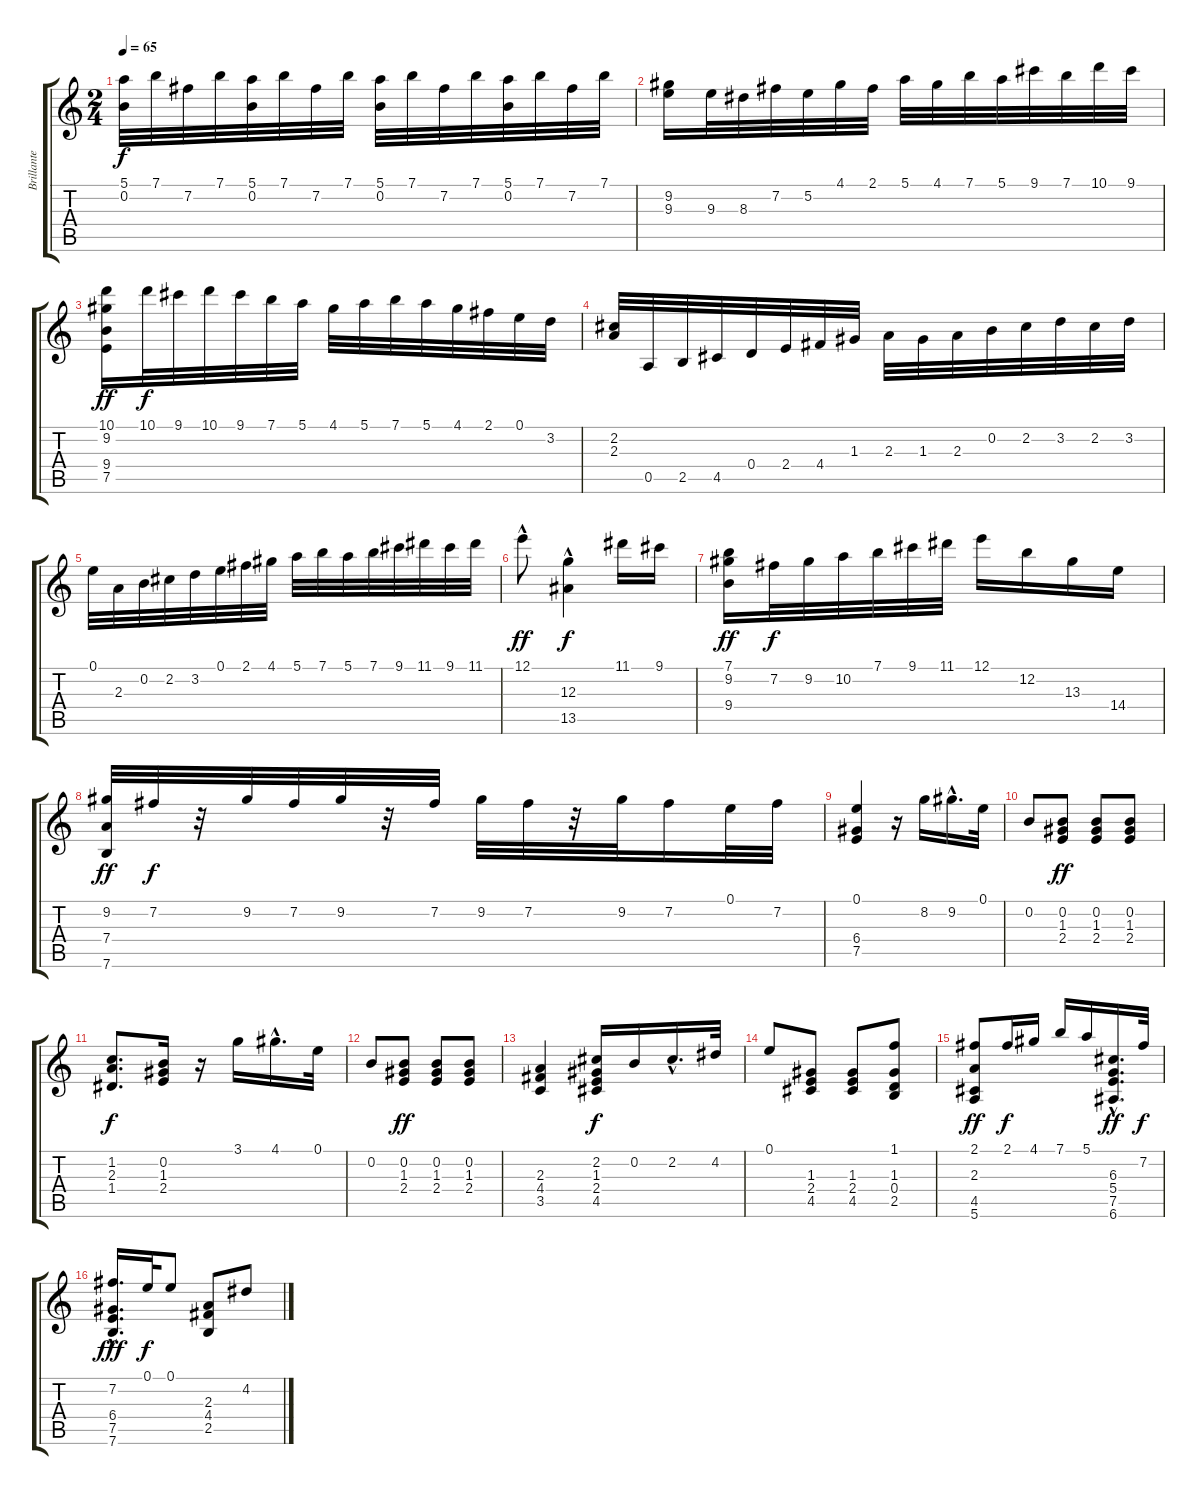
\track ("Brillante" "Brillante") {instrument acousticguitarnylon}
\staff {score tabs}
\tuning (E4 B3 G3 D3 A2 E2) {hide}
\ts (2 4)
\tempo 65
\clef g2
\ks c
(5.1 0.2).32{dy f} 7.1.32 7.2.32 7.1.32 (5.1 0.2).32 7.1.32 7.2.32 7.1.32 (5.1 0.2).32 7.1.32 7.2.32 7.1.32 (5.1 0.2).32 7.1.32 7.2.32 7.1.32 |
(9.2 9.3).16 9.3.32 8.3.32 7.2.32 5.2.32 4.1.32 2.1.32 5.1.32 4.1.32 7.1.32 5.1.32 9.1.32 7.1.32 10.1.32 9.1.32 |
(10.1 9.2 9.4 7.5).16{dy ff} 10.1.32{dy f} 9.1.32 10.1.32 9.1.32 7.1.32 5.1.32 4.1.32 5.1.32 7.1.32 5.1.32 4.1.32 2.1.32 0.1.32 3.2.32 |
(2.2 2.3).32 0.5.32 2.5.32 4.5.32 0.4.32 2.4.32 4.4.32 1.3.32 2.3.32 1.3.32 2.3.32 0.2.32 2.2.32 3.2.32 2.2.32 3.2.32 |
0.1.32 2.3.32 0.2.32 2.2.32 3.2.32 0.1.32 2.1.32 4.1.32 5.1.32 7.1.32 5.1.32 7.1.32 9.1.32 11.1.32 9.1.32 11.1.32 |
12.1{hac}.8{dy ff} (12.3{hac} 13.5{hac}).4{dy f} 11.1.16 9.1.16 |
(7.1 9.2 9.4).16{dy ff} 7.2.32{dy f} 9.2.32 10.2.32 7.1.32 9.1.32 11.1.32 12.1.16 12.2.16 13.3.16 14.4.16 |
(9.2 7.4 7.6).32{dy ff} 7.2.32{dy f} r.32 9.2.32 7.2.32 9.2.32 r.32 7.2.32 9.2.32 7.2.32 r.32 9.2.32 7.2.16 0.1.32 7.2.32 |
(0.1 6.4 7.5).4 r.16 8.2.16 9.2{hac}.16{d} 0.1.32 |
0.2.8 (0.2 1.3 2.4).8{dy ff} (0.2 1.3 2.4).8 (0.2 1.3 2.4).8 |
(1.2 2.3 1.4).8{d dy f} (0.2 1.3 2.4).16 r.16 3.1.16 4.1{hac}.16{d} 0.1.32 |
0.2.8 (0.2 1.3 2.4).8{dy ff} (0.2 1.3 2.4).8 (0.2 1.3 2.4).8 |
(2.3 4.4 3.5).4 (2.2 1.3 2.4 4.5).16{dy f} 0.2.16 2.2{hac}.16{d} 4.2.32 |
0.1.8 (1.3 2.4 4.5).8 (1.3 2.4 4.5).8 (1.1 1.3 0.4 2.5).8 |
(2.1 2.3 4.5 5.6).8{dy ff} 2.1.16{dy f} 4.1.16 7.1.16 5.1.16 (6.3{hac} 5.4 7.5 6.6).16{d dy ff} 7.2.32{dy f} |
(7.2{hac} 6.4 7.5 7.6).16{d dy fff} 0.1.32{dy f} 0.1.8 (2.3 4.4 2.5).8 4.2.8
